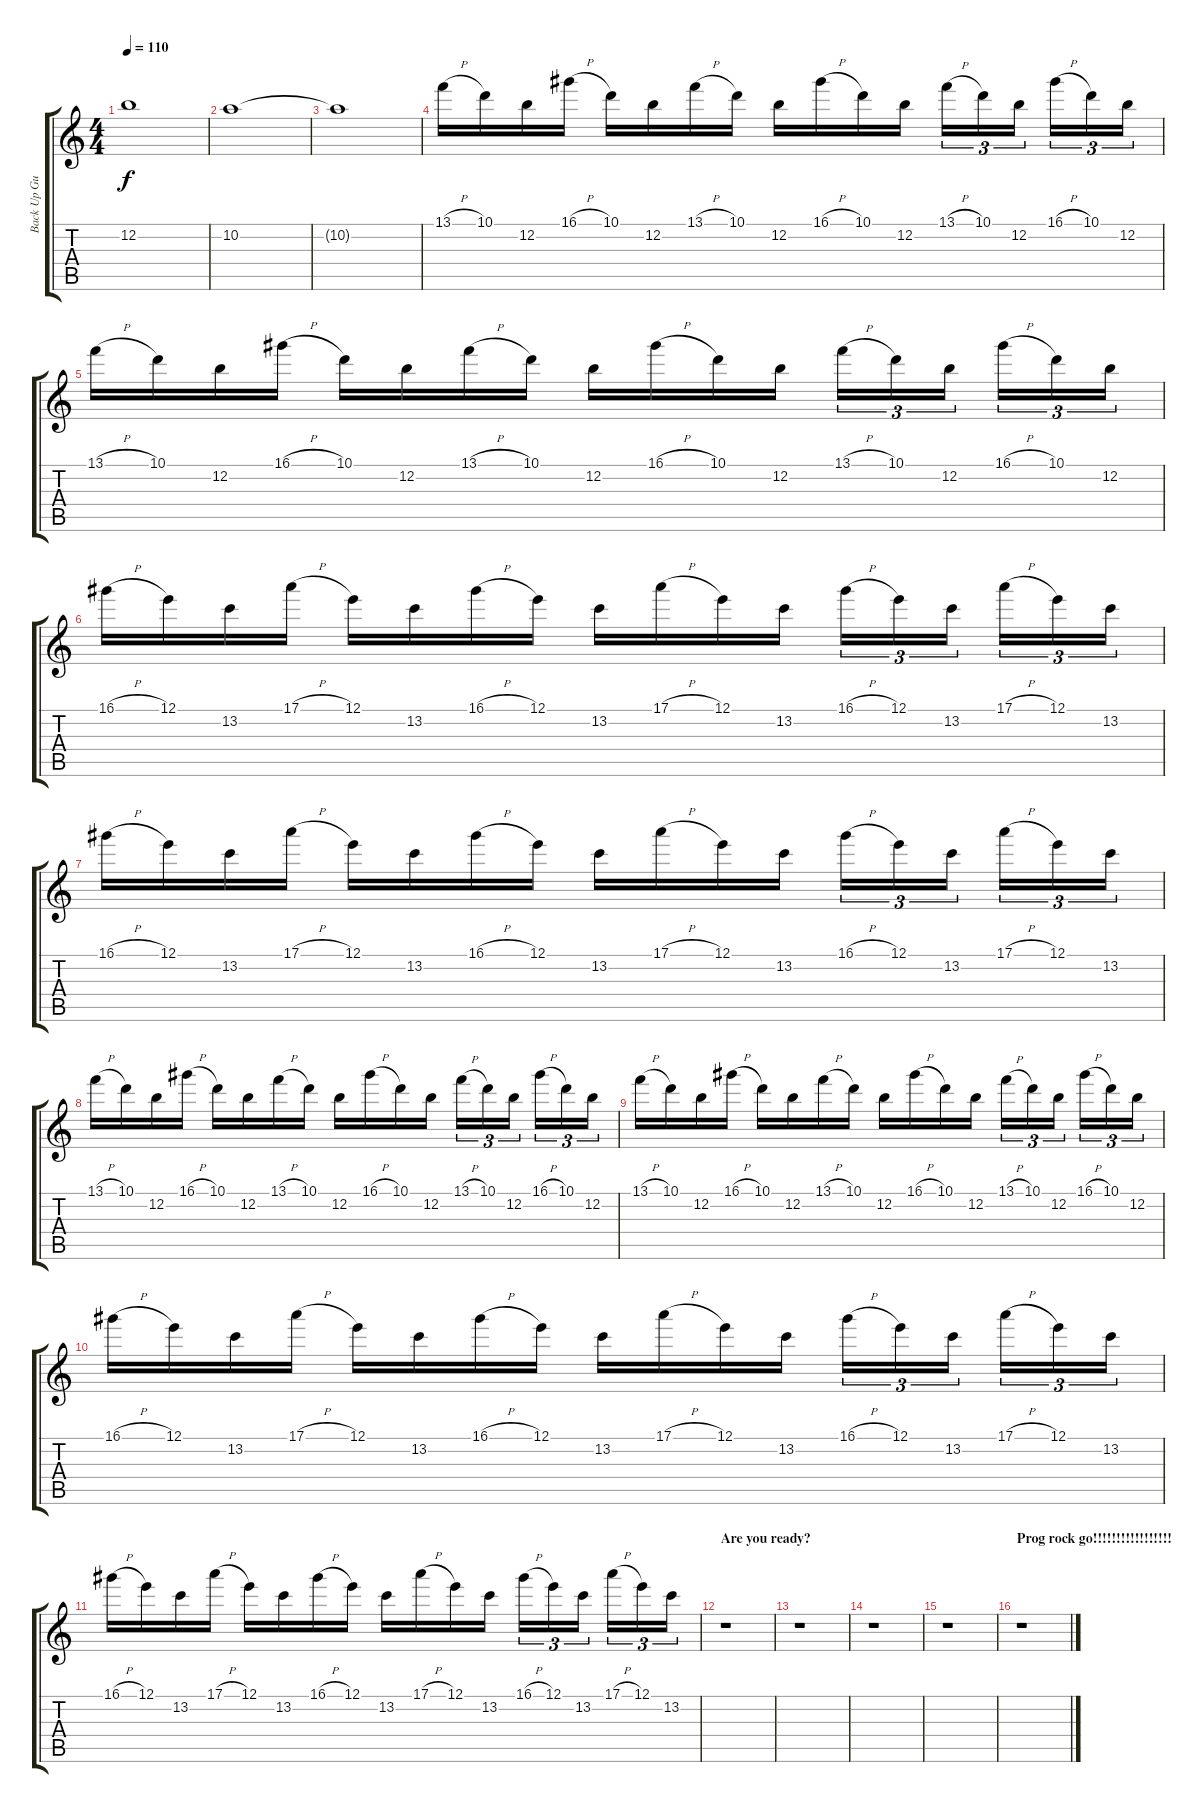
\track ("Back Up Guitar" "Back Up Gu") {instrument overdrivenguitar}
\staff {score tabs}
\tuning (E4 B3 G3 D3 A2 E2) {hide}
\ts (4 4)
\tempo 110
\clef g2
\ks c
12.2{t}.1{dy f} |
10.2.1 |
10.2{t}.1 |
13.1{h}.16 10.1.16 12.2.16 16.1{h}.16 10.1.16 12.2.16 13.1{h}.16 10.1.16 12.2.16 16.1{h}.16 10.1.16 12.2.16 13.1{h}.16{tu (3 2)} 10.1.16{tu (3 2)} 12.2.16{tu (3 2)} 16.1{h}.16{tu (3 2)} 10.1.16{tu (3 2)} 12.2.16{tu (3 2)} |
13.1{h}.16 10.1.16 12.2.16 16.1{h}.16 10.1.16 12.2.16 13.1{h}.16 10.1.16 12.2.16 16.1{h}.16 10.1.16 12.2.16 13.1{h}.16{tu (3 2)} 10.1.16{tu (3 2)} 12.2.16{tu (3 2)} 16.1{h}.16{tu (3 2)} 10.1.16{tu (3 2)} 12.2.16{tu (3 2)} |
16.1{h}.16 12.1.16 13.2.16 17.1{h}.16 12.1.16 13.2.16 16.1{h}.16 12.1.16 13.2.16 17.1{h}.16 12.1.16 13.2.16 16.1{h}.16{tu (3 2)} 12.1.16{tu (3 2)} 13.2.16{tu (3 2)} 17.1{h}.16{tu (3 2)} 12.1.16{tu (3 2)} 13.2.16{tu (3 2)} |
16.1{h}.16 12.1.16 13.2.16 17.1{h}.16 12.1.16 13.2.16 16.1{h}.16 12.1.16 13.2.16 17.1{h}.16 12.1.16 13.2.16 16.1{h}.16{tu (3 2)} 12.1.16{tu (3 2)} 13.2.16{tu (3 2)} 17.1{h}.16{tu (3 2)} 12.1.16{tu (3 2)} 13.2.16{tu (3 2)} |
13.1{h}.16 10.1.16 12.2.16 16.1{h}.16 10.1.16 12.2.16 13.1{h}.16 10.1.16 12.2.16 16.1{h}.16 10.1.16 12.2.16 13.1{h}.16{tu (3 2)} 10.1.16{tu (3 2)} 12.2.16{tu (3 2)} 16.1{h}.16{tu (3 2)} 10.1.16{tu (3 2)} 12.2.16{tu (3 2)} |
13.1{h}.16 10.1.16 12.2.16 16.1{h}.16 10.1.16 12.2.16 13.1{h}.16 10.1.16 12.2.16 16.1{h}.16 10.1.16 12.2.16 13.1{h}.16{tu (3 2)} 10.1.16{tu (3 2)} 12.2.16{tu (3 2)} 16.1{h}.16{tu (3 2)} 10.1.16{tu (3 2)} 12.2.16{tu (3 2)} |
16.1{h}.16 12.1.16 13.2.16 17.1{h}.16 12.1.16 13.2.16 16.1{h}.16 12.1.16 13.2.16 17.1{h}.16 12.1.16 13.2.16 16.1{h}.16{tu (3 2)} 12.1.16{tu (3 2)} 13.2.16{tu (3 2)} 17.1{h}.16{tu (3 2)} 12.1.16{tu (3 2)} 13.2.16{tu (3 2)} |
16.1{h}.16 12.1.16 13.2.16 17.1{h}.16 12.1.16 13.2.16 16.1{h}.16 12.1.16 13.2.16 17.1{h}.16 12.1.16 13.2.16 16.1{h}.16{tu (3 2)} 12.1.16{tu (3 2)} 13.2.16{tu (3 2)} 17.1{h}.16{tu (3 2)} 12.1.16{tu (3 2)} 13.2.16{tu (3 2)} |
\section ("" "Are you ready?")
r.1 |
r.1 |
r.1 |
r.1 |
\section ("" "Prog rock go!!!!!!!!!!!!!!!!!")
r.1
